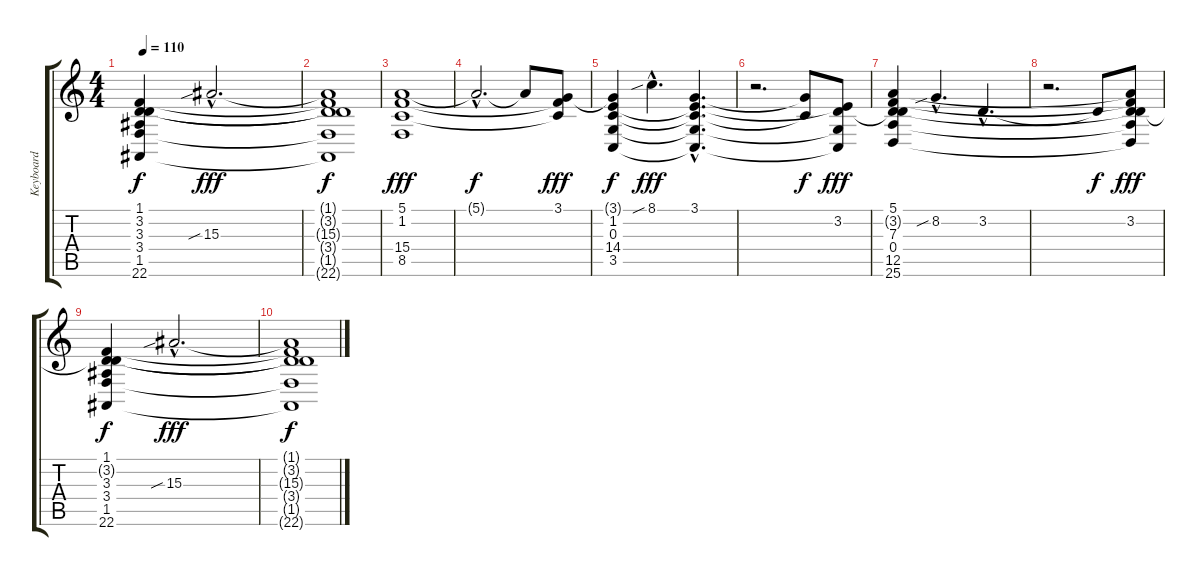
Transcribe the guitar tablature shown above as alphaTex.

\track ("Keyboard" "Keyboard") {instrument synthstrings2}
\staff {score tabs}
\tuning (E4 B3 G3 D3 A2 E2) {hide}
\ts (4 4)
\tempo 110
\clef g2
\ks c
(1.1 3.2{t} 3.3 3.4 1.5 22.6).4{dy f} 15.3{sib hac}.2{d dy fff} |
(1.1{t} 3.2{t} 15.3{t} 3.4{t} 1.5{t} 22.6{t}).1{dy f} |
(5.1 1.2 15.4 8.5).1{dy fff balance 8 instrument stringensemble2} |
5.1{hac t}.2{d dy f} 5.1{t}.8 (3.1 1.2{t} 15.4{t}).8{dy fff} |
(3.1{t} 1.2 0.3 14.4 3.5).4{dy f} 8.1{sib hac}.4{d dy fff} (3.1{hac} 1.2{hac t} 0.3{hac t} 14.4{hac t} 3.5{hac t}).4{d} |
r.2{d} (3.1{t} 1.2{t}).8{dy f} (3.2 0.3{t} 14.4{t} 3.5{t}).8{dy fff} |
(5.1 3.2{t} 7.3 0.4 12.5 25.6).4 8.2{sib hac}.4{d} 3.2{hac}.4{d} |
r.2{d} 3.2{t}.8{dy f} (5.1{t} 3.2 7.3{t} 0.4{t} 12.5{t} 25.6{t}).8{dy fff} |
(1.1 3.2{t} 3.3 3.4 1.5 22.6).4{dy f} 15.3{sib hac}.2{d dy fff} |
(1.1{t} 3.2{t} 15.3{t} 3.4{t} 1.5{t} 22.6{t}).1{dy f}
